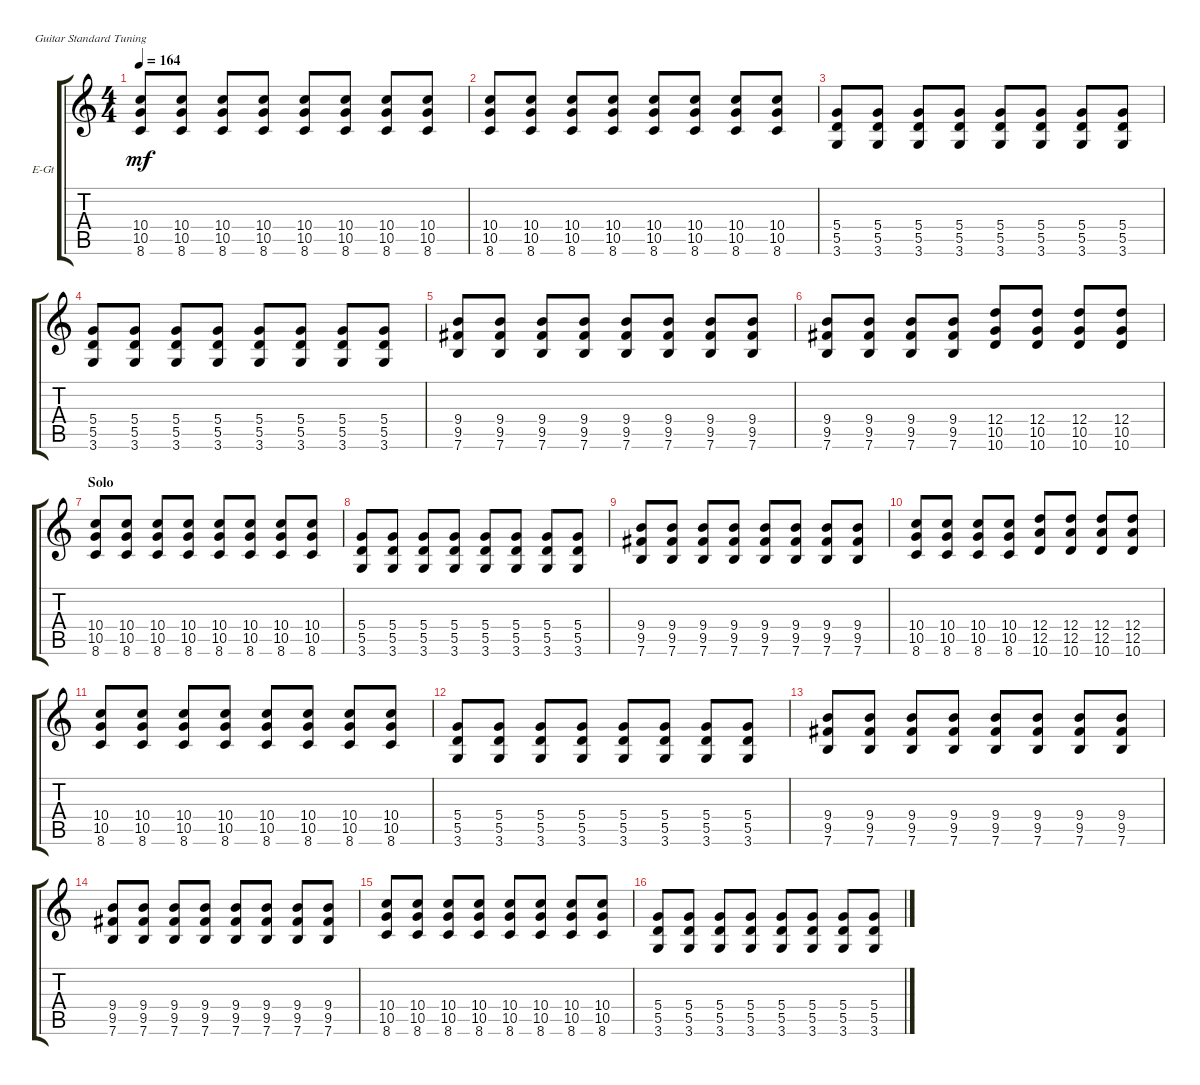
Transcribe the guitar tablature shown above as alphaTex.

\defaultSystemsLayout 4
\bracketExtendMode groupsimilarinstruments
\firstSystemTrackNameOrientation horizontal
\otherSystemsTrackNameOrientation horizontal
\track ("Electric Guitar" "E-Gt") {instrument overdrivenguitar}
\staff {score tabs}
\tuning (E4 B3 G3 D3 A2 E2)
\ts (4 4)
\tempo 164
\clef g2
\scale
0.333333
\ks c
(8.6 10.4 10.5).8{dy mf} (8.6 10.5 10.4).8 (8.6 10.5 10.4).8 (8.6 10.5 10.4).8 (8.6 10.5 10.4).8 (8.6 10.5 10.4).8 (8.6 10.5 10.4).8 (8.6 10.5 10.4).8 |
\scale
0.333333 (8.6 10.4 10.5).8 (8.6 10.5 10.4).8 (8.6 10.5 10.4).8 (8.6 10.5 10.4).8 (8.6 10.5 10.4).8 (8.6 10.5 10.4).8 (8.6 10.5 10.4).8 (8.6 10.5 10.4).8 |
\scale
0.333333 (3.6 5.5 5.4).8 (3.6 5.5 5.4).8 (3.6 5.5 5.4).8 (3.6 5.5 5.4).8 (3.6 5.5 5.4).8 (3.6 5.5 5.4).8 (3.6 5.5 5.4).8 (3.6 5.5 5.4).8 |
\scale
0.333333 (3.6 5.5 5.4).8 (3.6 5.5 5.4).8 (3.6 5.5 5.4).8 (3.6 5.5 5.4).8 (3.6 5.5 5.4).8 (3.6 5.5 5.4).8 (3.6 5.5 5.4).8 (3.6 5.5 5.4).8 |
\scale
0.333333 (7.6 9.5 9.4).8 (7.6 9.5 9.4).8 (7.6 9.5 9.4).8 (7.6 9.5 9.4).8 (7.6 9.5 9.4).8 (7.6 9.5 9.4).8 (7.6 9.5 9.4).8 (7.6 9.5 9.4).8 |
\scale
0.333333 (7.6 9.4 9.5).8 (7.6 9.4 9.5).8 (7.6 9.4 9.5).8 (7.6 9.4 9.5).8 (10.6 12.4 10.5).8 (10.6 12.4 10.5).8 (10.6 12.4 10.5).8 (10.6 12.4 10.5).8 |
\section ("" "Solo")
\scale
0.333333 (8.6 10.5 10.4).8 (8.6 10.5 10.4).8 (8.6 10.5 10.4).8 (8.6 10.5 10.4).8 (8.6 10.5 10.4).8 (8.6 10.5 10.4).8 (8.6 10.5 10.4).8 (8.6 10.5 10.4).8 |
\scale
0.333333 (3.6 5.4 5.5).8 (3.6 5.4 5.5).8 (3.6 5.4 5.5).8 (3.6 5.4 5.5).8 (3.6 5.4 5.5).8 (3.6 5.4 5.5).8 (3.6 5.4 5.5).8 (3.6 5.4 5.5).8 |
\scale
0.333333 (7.6 9.5 9.4).8 (7.6 9.5 9.4).8 (7.6 9.5 9.4).8 (7.6 9.5 9.4).8 (7.6 9.5 9.4).8 (7.6 9.5 9.4).8 (7.6 9.5 9.4).8 (7.6 9.5 9.4).8 |
\scale
0.333333 (8.6 10.4 10.5).8 (8.6 10.4 10.5).8 (8.6 10.4 10.5).8 (8.6 10.4 10.5).8 (10.6 12.4 12.5).8 (10.6 12.4 12.5).8 (10.6 12.4 12.5).8 (10.6 12.4 12.5).8 |
\scale
0.333333 (8.6 10.5 10.4).8 (8.6 10.5 10.4).8 (8.6 10.5 10.4).8 (8.6 10.5 10.4).8 (8.6 10.5 10.4).8 (8.6 10.5 10.4).8 (8.6 10.5 10.4).8 (8.6 10.5 10.4).8 |
\scale
0.333333 (3.6 5.4 5.5).8 (3.6 5.4 5.5).8 (3.6 5.4 5.5).8 (3.6 5.4 5.5).8 (3.6 5.4 5.5).8 (3.6 5.4 5.5).8 (3.6 5.4 5.5).8 (3.6 5.4 5.5).8 |
\scale
0.333333 (7.6 9.5 9.4).8 (7.6 9.5 9.4).8 (7.6 9.5 9.4).8 (7.6 9.5 9.4).8 (7.6 9.5 9.4).8 (7.6 9.5 9.4).8 (7.6 9.5 9.4).8 (7.6 9.5 9.4).8 |
\scale
0.333333 (7.6 9.5 9.4).8 (7.6 9.5 9.4).8 (7.6 9.5 9.4).8 (7.6 9.5 9.4).8 (7.6 9.5 9.4).8 (7.6 9.5 9.4).8 (7.6 9.5 9.4).8 (7.6 9.5 9.4).8 |
\scale
0.333333 (8.6 10.5 10.4).8 (8.6 10.5 10.4).8 (8.6 10.5 10.4).8 (8.6 10.5 10.4).8 (8.6 10.5 10.4).8 (8.6 10.5 10.4).8 (8.6 10.5 10.4).8 (8.6 10.5 10.4).8 |
\scale
0.333333 (3.6 5.4 5.5).8 (3.6 5.4 5.5).8 (3.6 5.4 5.5).8 (3.6 5.4 5.5).8 (3.6 5.4 5.5).8 (3.6 5.4 5.5).8 (3.6 5.4 5.5).8 (3.6 5.4 5.5).8
